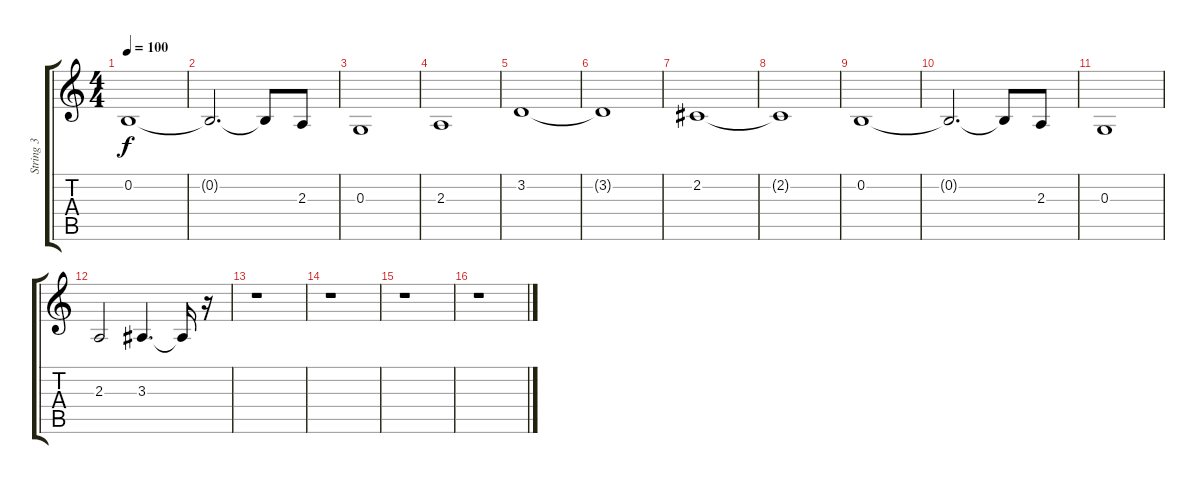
\track ("String 3" "String 3") {instrument stringensemble1}
\staff {score tabs}
\tuning (E4 B3 G3 D3 A2 E2) {hide}
\ts (4 4)
\tempo 100
\clef g2
\ks c
0.2.1{dy f} |
0.2{t}.2{d} 0.2{t}.8 2.3.8 |
0.3.1 |
2.3.1 |
3.2.1 |
3.2{t}.1 |
2.2.1 |
2.2{t}.1 |
0.2.1 |
0.2{t}.2{d} 0.2{t}.8 2.3.8 |
0.3.1 |
2.3.2 3.3.4{d} 3.3{t}.16 r.16 |
r.1 |
r.1 |
r.1 |
r.1
